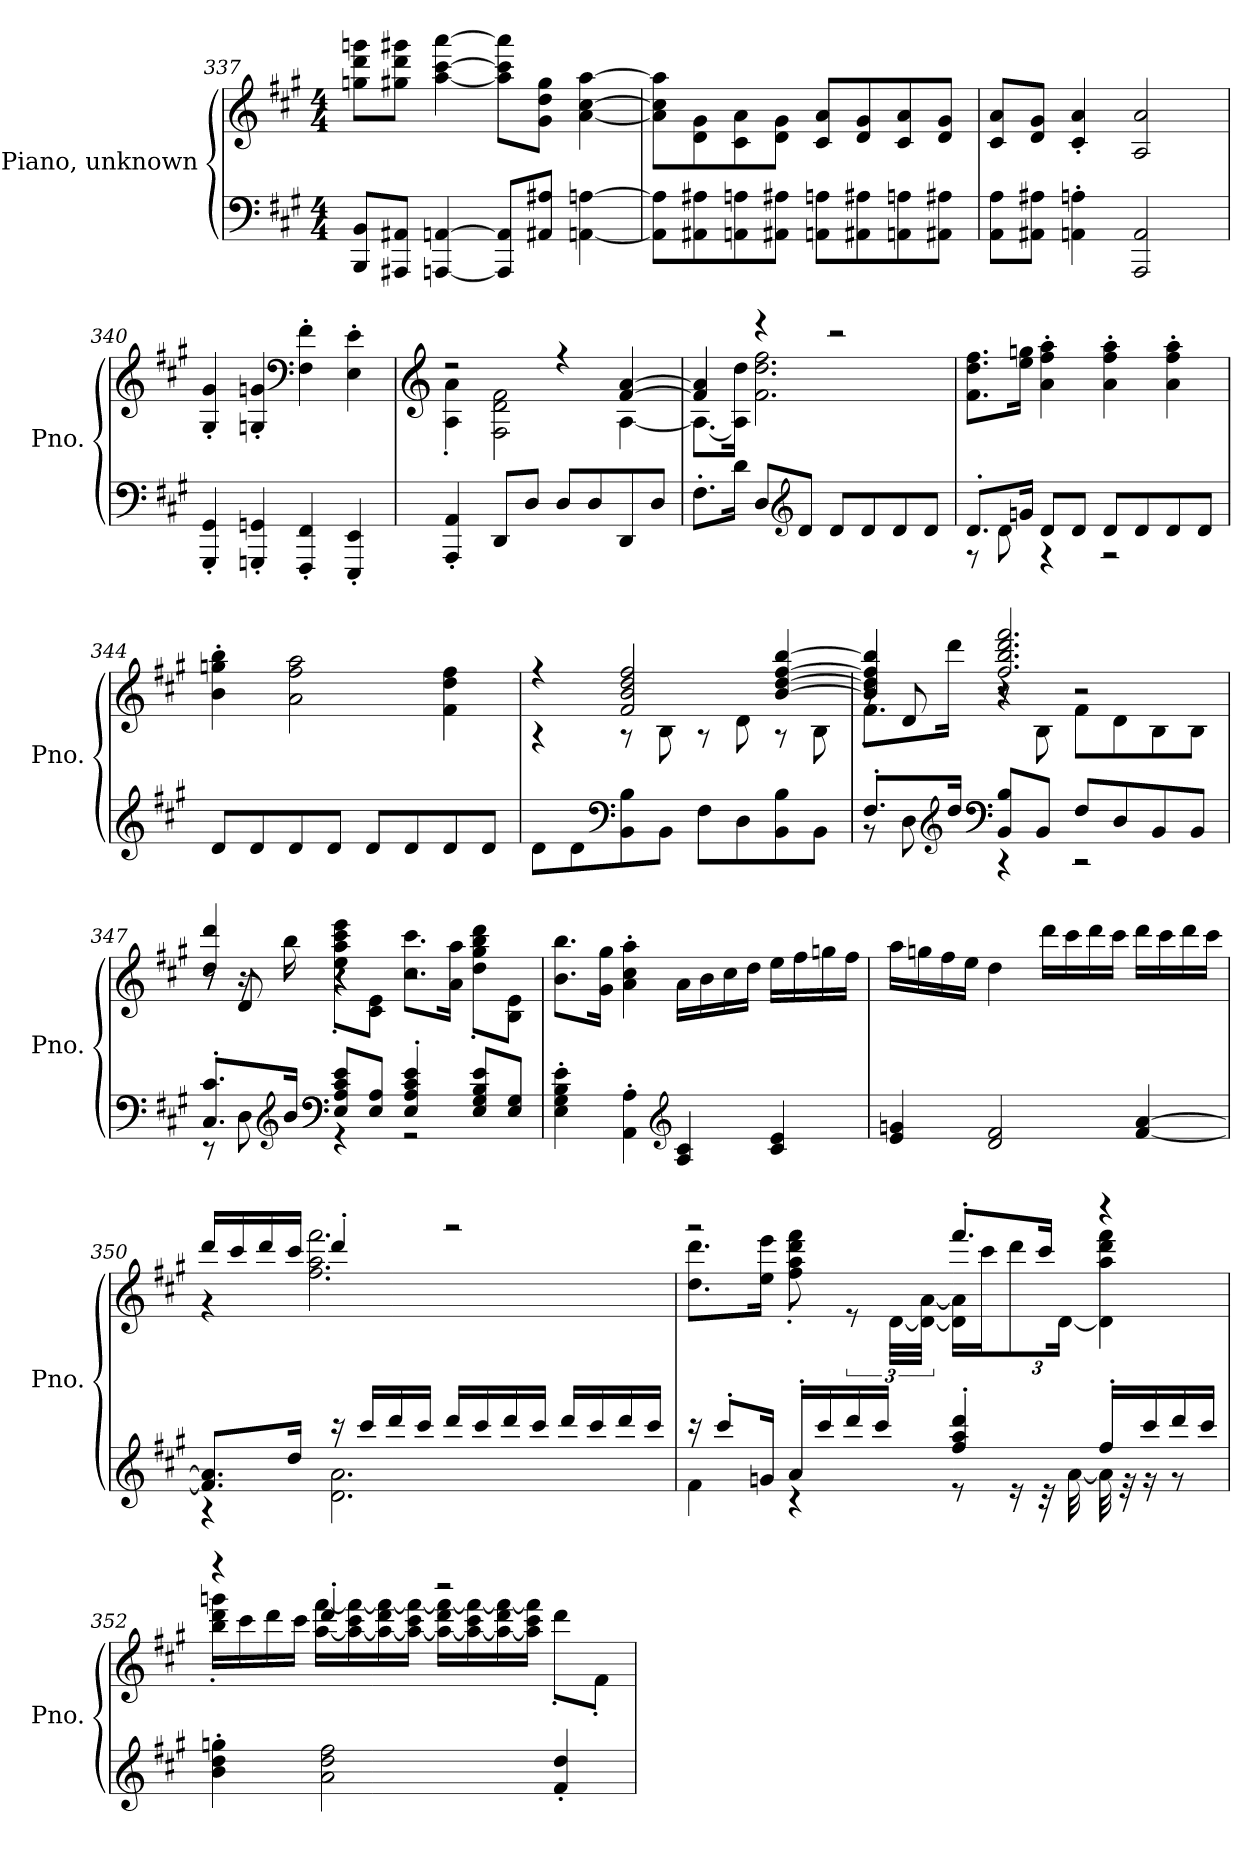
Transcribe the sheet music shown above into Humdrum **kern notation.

**kern	**kern
*part1	*part1
*staff2	*staff1
*I"Piano, unknown	*
*I'Pno.	*
*clefF4	*clefG2
*k[f#c#g#]	*k[f#c#g#]
*M4/4	*M4/4
=337	=337
8BBB/ 8BB/L	8ggn\ 8ddd\ 8gggn\L
8AAA#X/ 8AA#X/J	8gg#X\ 8ddd\ 8ggg#X\J
[4AAAn/ [4AAn/	[4aa\ [4ccc#\ [4aaa\
8AAA/] 8AA/]L	8aa\] 8ccc#\] 8aaa\]L
8AA#X/ 8A#X/J	8g#\ 8dd\ 8gg#\J
[4AAn\ [4An\	[4a\ [4cc#\ [4aa\
=338	=338
8AA\] 8A\]L	8a\] 8cc#\] 8aa\]L
8AA#X\ 8A#X\	8d\ 8g#\
8AAn\ 8An\	8c#\ 8a\
8AA#X\ 8A#X\J	8d\ 8g#\J
8AAn\ 8An\L	8c#/ 8a/L
8AA#X\ 8A#X\	8d/ 8g#/
8AAn\ 8An\	8c#/ 8a/
8AA#X\ 8A#X\J	8d/ 8g#/J
!!LO:LB:g=z
=339	=339
8AA\ 8A\L	8c#/ 8a/L
8AA#X\ 8A#X\J	8d/ 8g#/J
4AAn\' 4An\'	4c#/' 4a/'
2AAA/ 2AA/	2A/ 2a/
=340	=340
4GGG#/' 4GG#/'	4G#/' 4g#/'
4GGGn/' 4GGn/'	4Gn/' 4gn/'
*	*clefF4
4FFF#/' 4FF#/'	4F#\' 4f#\'
4EEE/' 4EE/'	4E\' 4e\'
=341	=341
*	*clefG2
*	*^
4AAA/' 4AA/'	2r	4A\' 4a\'
8DD/L	.	2F#\ 2d\ 2f#\
8D/J	.	.
8D/L	4r	.
8D/	.	.
8DD/	[4f#/ [4a/	[4A\
8D/J	.	.
=342	=342	=342
8.F#'\L	4f#/] 4a/]	8.A\L_
16d\Jk	.	16A\] 16dd\Jk
8D/L	4r	2.f#\ 2.dd\ 2.ff#\
*clefG2	*	*
8d/J	.	.
8d/L	2r	.
8d/	.	.
8d/	.	.
8d/J	.	.
*	*v	*v
!!LO:LB:g=z
=343	=343
*^	*
8.d'/L	8r	8.f#\ 8.dd\ 8.ff#\L
.	8d\	.
16gn/Jk	.	16ee\ 16ggn\Jk
8d/L	4r	4a\' 4ff#\' 4aa\'
8d/J	.	.
8d/L	2r	4a\' 4ff#\' 4aa\'
8d/	.	.
8d/	.	4a\' 4ff#\' 4aa\'
8d/J	.	.
*v	*v	*
=344	=344
8d/L	4b\' 4ggn\' 4bb\'
8d/	.
8d/	2a\ 2ff#\ 2aa\
8d/J	.
8d/L	.
8d/	.
8d/	4f#\ 4dd\ 4ff#\
8d/J	.
=345	=345
*	*^
8d\L	4r	4r
8d\	.	.
*clefF4	*	*
8BB\ 8B\	2f#/ 2b/ 2dd/ 2ff#/	8r
8BB\J	.	8B\
8F#\L	.	8r
8D\	.	8d\
8BB\ 8B\	[4b/ [4dd/ [4ff#/ [4bb/	8r
8BB\J	.	8B\
=346	=346	=346
*^	*	*^
8.F#'/L	8r	4b/] 4dd/] 4ff#/] 4bb/]	8.f#'\L	8r
.	8D\	.	.	8d/
*clefG2	*	*	*	*
16dd/Jk	.	.	16ddd\Jk	.
*clefF4	*	*	*	*
8BB/ 8B/L	4r	2.ff#/ 2.bb/ 2.ddd/ 2.fff#/	8r	4r
8BB/J	.	.	8B\	.
8F#/L	2r	.	8f#\L	2r
8D/	.	.	8d\	.
8BB/	.	.	8B\	.
8BB/J	.	.	8B\J	.
!!LO:LB:g=z	!!	!!
=347	=347	=347	=347	=347
8.C#/' 8.c#/'L	8r	4dd/ 4ddd/	8r	8r
.	8D\	.	16r	8d/
*clefG2	*	*	*	*
16b/Jk	.	.	16bb\	.
*clefF4	*	*	*	*
8E/ 8A/ 8c#/ 8e/L	4r	4r	8ee\' 8aa\' 8ccc#\' 8eee\'L	4r
8E/ 8A/J	.	.	8c#\ 8e\J	.
4E/' 4A/' 4c#/' 4e/'	2r	2r	8.cc#\ 8.ccc#\L	2r
.	.	.	16a\ 16aa\Jk	.
8E/ 8G#/ 8B/ 8e/L	.	.	8dd\' 8gg#\' 8bb\' 8ddd\'L	.
8E/ 8G#/J	.	.	8B\ 8e\J	.
*v	*v	*	*	*
*	*v	*v	*v
=348	=348
4E\' 4G#\' 4B\' 4e\'	8.b\ 8.bb\L
.	16g#\ 16gg#\Jk
4AA\' 4A\'	4a\' 4cc#\' 4aa\'
*clefG2	*
4A/ 4c#/	16a\LL
.	16b\
.	16cc#\
.	16dd\JJ
4c#/ 4e/	16ee\LL
.	16ff#\
.	16ggn\
.	16ff#\JJ
!!LO:PB:g=z
=349	=349
4e/ 4gn/	16aa\LL
.	16ggn\
.	16ff#\
.	16ee\JJ
2d/ 2f#/	4dd\
.	16ddd\LL
.	16ccc#\
.	16ddd\
.	16ccc#\JJ
[4f#/ [4a/	16ddd\LL
.	16ccc#\
.	16ddd\
.	16ccc#\JJ
=350	=350
*^	*^
8.f#/] 8.a/]L	4r	16ddd/LL	4r
.	.	16ccc#/	.
.	.	16ddd/	.
16dd/Jk	.	16ccc#/JJ	.
16r	2.d\ 2.a\	4ddd'/	2.ff#\ 2.aa\ 2.fff#\
16ccc#/LL	.	.	.
16ddd/	.	.	.
16ccc#/JJ	.	.	.
16ddd/LL	.	2r	.
16ccc#/	.	.	.
16ddd/	.	.	.
16ccc#/JJ	.	.	.
16ddd/LL	.	.	.
16ccc#/	.	.	.
16ddd/	.	.	.
16ccc#/JJ	.	.	.
!!LO:LB:g=z	!!
=351	=351	=351	=351
16r	4f#\	2r	8.dd\ 8.ddd\L
8ccc#'/L	.	.	.
16gn/Jk	.	.	16ee\ 16eee\Jk
16a'/LL	4r	.	8ff#\' 8aa\' 8ddd\' 8fff#\'
16ccc#/	.	.	.
16ddd/	.	.	12r
16ccc#/JJ	.	.	.
.	.	.	[48d\LLL
.	.	.	48d\_ [48a\JJJ
4ff#/' 4aa/' 4ddd/'	8r	8.fff#'/L	16d\] 16a\]LL
.	.	.	16ccc#\J
*	*	*	*Xbrackettup
.	16r	.	12ddd\
.	32r	16ccc#/Jk	.
.	.	.	[24d\Jk
.	[32a\	.	.
16ff#'/LL	32a\]	4r	4d\] 4aa\ 4ddd\ 4fff#\
.	32r	.	.
16ccc#/	16r	.	.
16ddd/	8r	.	.
16ccc#/JJ	.	.	.
*v	*v	*	*
!!LO:LB:g=z	!!
=352	=352	=352
4b\' 4dd\' 4ggn\'	4r	16bb\' 16ddd\' 16gggn\'LL
.	.	16ccc#\
.	.	16ddd\
.	.	16ccc#\JJ
2a\ 2dd\ 2ff#\	4ddd'/	[16aa\ [16fff#\LL
.	.	16aa\_ 16ccc#\ 16fff#\_
.	.	16aa\_ 16ddd\ 16fff#\_
.	.	16aa\_ 16ccc#\ 16fff#\_JJ
.	2r	16aa\_ 16ddd\ 16fff#\_LL
.	.	16aa\_ 16ccc#\ 16fff#\_
.	.	16aa\_ 16ddd\ 16fff#\_
.	.	16aa\] 16ccc#\ 16fff#\]JJ
4f#/' 4dd/'	.	8ddd'\L
.	.	8f#'\J
*	*v	*v
=	=
*-	*-
